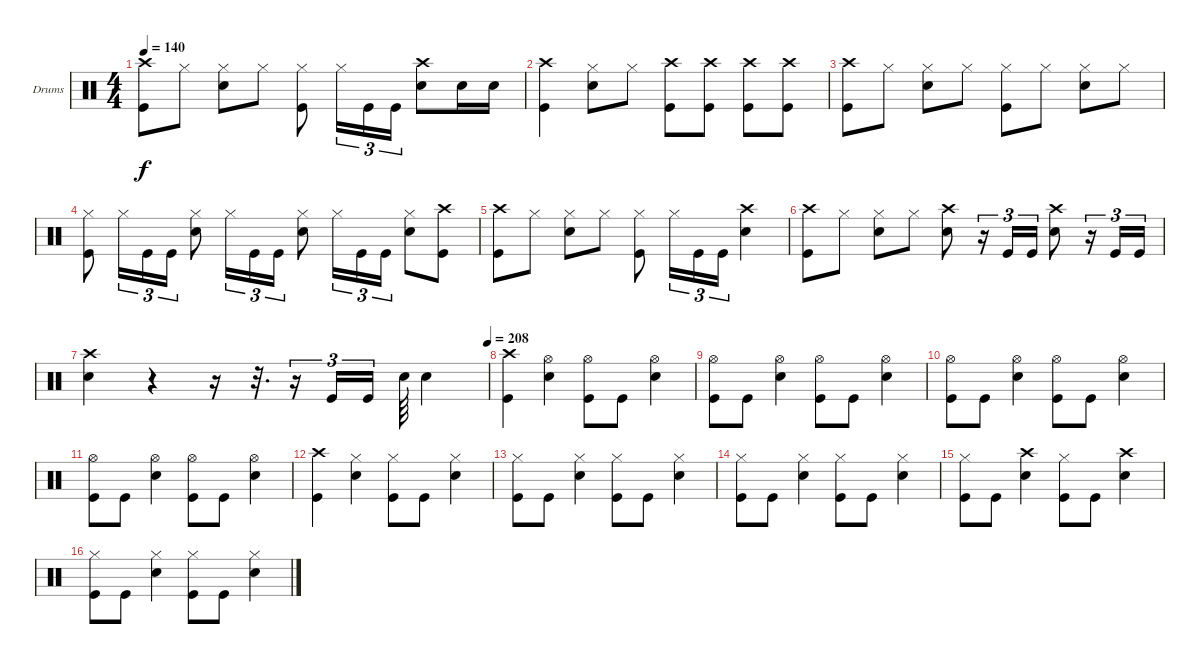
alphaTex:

\defaultSystemsLayout 4
\bracketExtendMode groupsimilarinstruments
\firstSystemTrackNameOrientation horizontal
\otherSystemsTrackNameOrientation horizontal
\track ("Drums" "Drums") {instrument percussion}
\staff {score}
\articulation defaults
\ts (4 4)
\tempo 140
\clef neutral
\ks c
("Crash high (hit)" "Kick (hit)").8{dy f} "Hi-Hat (closed)".8 ("Snare (hit) 2" "Hi-Hat (closed)").8 "Hi-Hat (closed)".8 ("Hi-Hat (closed)" "Kick (hit)").8 "Hi-Hat (closed)".16{tu (3 2)} "Kick (hit)".16{tu (3 2)} "Kick (hit)".16{tu (3 2)} ("Snare (hit) 2" "Crash high (hit)").8 "Snare (hit) 2".16 "Snare (hit) 2".16 |
("Kick (hit)" "Crash high (hit)").4 ("Snare (hit) 2" "Hi-Hat (closed)").8 "Hi-Hat (closed)".8 ("Kick (hit)" "Crash high (hit)").8 ("Kick (hit)" "Crash high (hit)").8 ("Kick (hit)" "Crash high (hit)").8 ("Kick (hit)" "Crash high (hit)").8 |
("Crash high (hit)" "Kick (hit)").8 "Hi-Hat (closed)".8 ("Snare (hit) 2" "Hi-Hat (closed)").8 "Hi-Hat (closed)".8 ("Hi-Hat (closed)" "Kick (hit)").8 "Hi-Hat (closed)".8 ("Snare (hit) 2" "Hi-Hat (closed)").8 "Hi-Hat (closed)".8 |
("Kick (hit)" "Hi-Hat (closed)").8 "Hi-Hat (closed)".16{tu (3 2)} "Kick (hit)".16{tu (3 2)} "Kick (hit)".16{tu (3 2)} ("Snare (hit) 2" "Hi-Hat (closed)").8 "Hi-Hat (closed)".16{tu (3 2)} "Kick (hit)".16{tu (3 2)} "Kick (hit)".16{tu (3 2)} ("Snare (hit) 2" "Hi-Hat (closed)").8 "Hi-Hat (closed)".16{tu (3 2)} "Kick (hit)".16{tu (3 2)} "Kick (hit)".16{tu (3 2)} ("Snare (hit) 2" "Hi-Hat (closed)").8 ("Crash high (hit)" "Kick (hit)").8 |
("Crash high (hit)" "Kick (hit)").8 "Hi-Hat (closed)".8 ("Snare (hit) 2" "Hi-Hat (closed)").8 "Hi-Hat (closed)".8 ("Hi-Hat (closed)" "Kick (hit)").8 "Hi-Hat (closed)".16{tu (3 2)} "Kick (hit)".16{tu (3 2)} "Kick (hit)".16{tu (3 2)} ("Snare (hit) 2" "Crash high (hit)").4 |
("Kick (hit)" "Crash high (hit)").8 "Hi-Hat (closed)".8 ("Snare (hit) 2" "Hi-Hat (closed)").8 "Hi-Hat (closed)".8 ("Snare (hit) 2" "Crash high (hit)").8 r.16{tu (3 2)} "Kick (hit)".16{tu (3 2)} "Kick (hit)".16{tu (3 2)} ("Snare (hit) 2" "Crash high (hit)").8 r.16{tu (3 2)} "Kick (hit)".16{tu (3 2)} "Kick (hit)".16{tu (3 2)} |
\tempo (208 1)
("Snare (hit) 2" "Crash high (hit)").4 r.4 r.16 r.32{d} r.16{tu (3 2)} "Kick (hit)".16{tu (3 2)} "Kick (hit)".16{tu (3 2)} "Snare (hit) 2".64 "Snare (hit) 2".4 |
("Kick (hit)" "Crash high (hit)").4 ("Hi-Hat (open)" "Snare (hit) 2").4 ("Kick (hit)" "Hi-Hat (open)").8 "Kick (hit)".8 ("Snare (hit) 2" "Hi-Hat (open)").4 |
("Kick (hit)" "Hi-Hat (open)").8 "Kick (hit)".8 ("Snare (hit) 2" "Hi-Hat (open)").4 ("Kick (hit)" "Hi-Hat (open)").8 "Kick (hit)".8 ("Snare (hit) 2" "Hi-Hat (open)").4 |
("Kick (hit)" "Hi-Hat (open)").8 "Kick (hit)".8 ("Snare (hit) 2" "Hi-Hat (open)").4 ("Kick (hit)" "Hi-Hat (open)").8 "Kick (hit)".8 ("Snare (hit) 2" "Hi-Hat (open)").4 |
("Kick (hit)" "Hi-Hat (open)").8 "Kick (hit)".8 ("Snare (hit) 2" "Hi-Hat (open)").4 ("Kick (hit)" "Hi-Hat (open)").8 "Kick (hit)".8 ("Snare (hit) 2" "Hi-Hat (open)").4 |
("Kick (hit)" "Crash high (hit)").4 ("Hi-Hat (closed)" "Snare (hit) 2").4 ("Kick (hit)" "Hi-Hat (closed)").8 "Kick (hit)".8 ("Snare (hit) 2" "Hi-Hat (closed)").4 |
("Kick (hit)" "Hi-Hat (closed)").8 "Kick (hit)".8 ("Snare (hit) 2" "Hi-Hat (closed)").4 ("Kick (hit)" "Hi-Hat (closed)").8 "Kick (hit)".8 ("Snare (hit) 2" "Hi-Hat (closed)").4 |
("Kick (hit)" "Hi-Hat (closed)").8 "Kick (hit)".8 ("Snare (hit) 2" "Hi-Hat (closed)").4 ("Kick (hit)" "Hi-Hat (closed)").8 "Kick (hit)".8 ("Snare (hit) 2" "Hi-Hat (closed)").4 |
("Hi-Hat (closed)" "Kick (hit)").8 "Kick (hit)".8 ("Snare (hit) 2" "Crash high (hit)").4 ("Hi-Hat (closed)" "Kick (hit)").8 "Kick (hit)".8 ("Snare (hit) 2" "Crash high (hit)").4 |
("Kick (hit)" "Hi-Hat (closed)").8 "Kick (hit)".8 ("Snare (hit) 2" "Hi-Hat (closed)").4 ("Kick (hit)" "Hi-Hat (closed)").8 "Kick (hit)".8 ("Snare (hit) 2" "Hi-Hat (closed)").4
